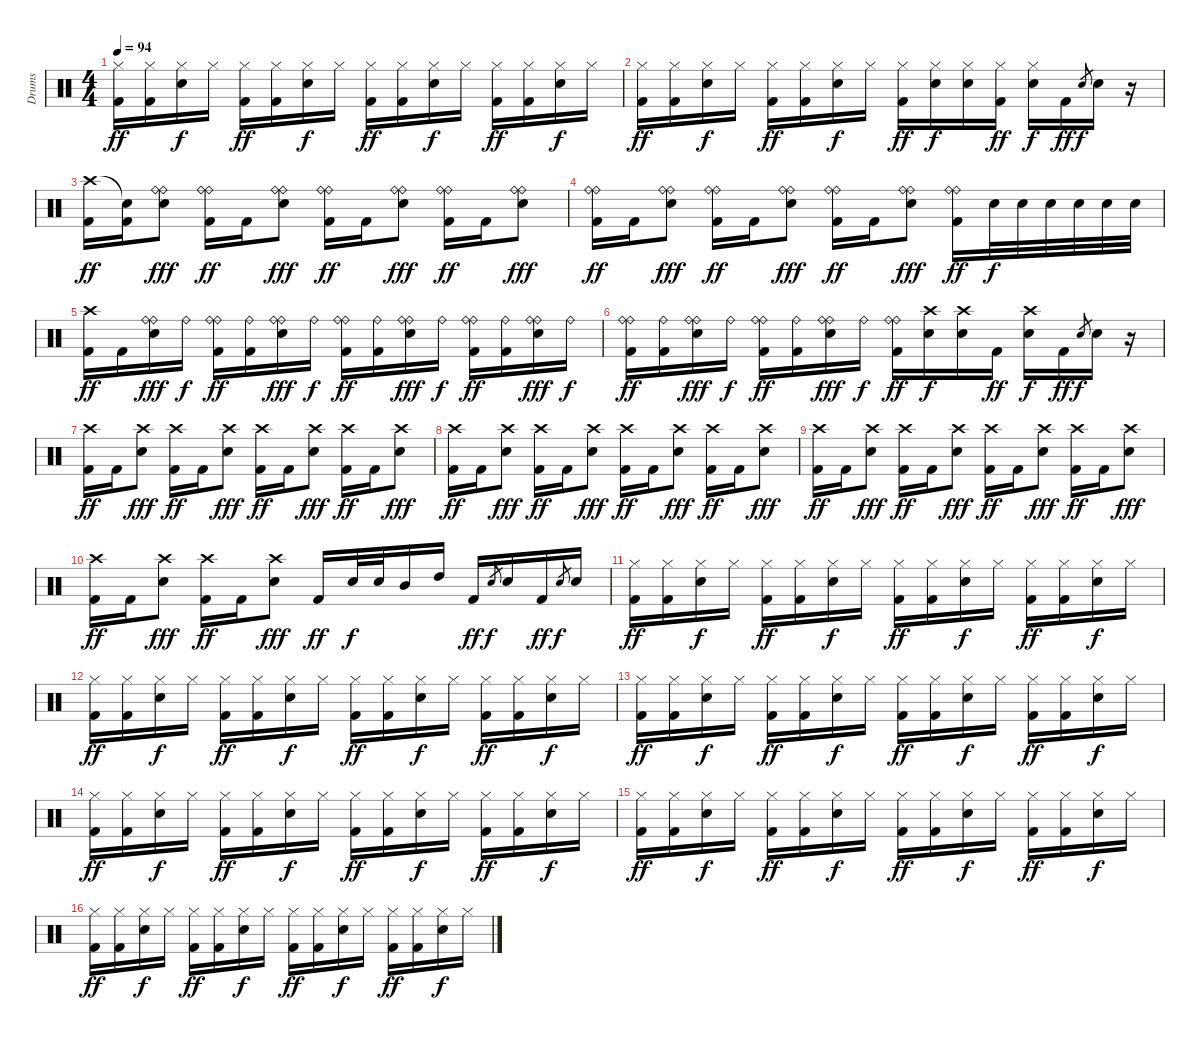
\track ("Drums" "Drums") {instrument percussion}
\staff {score}
\articulation defaults
\ts (4 4)
\tempo 94
\clef neutral
\ks c
("Hi-Hat (closed)" "Kick (hit) 2").16{dy ff} ("Hi-Hat (closed)" "Kick (hit) 2").16 ("Hi-Hat (closed)" "Electric Snare (hit)").16{dy f} "Hi-Hat (closed)".16 ("Hi-Hat (closed)" "Kick (hit) 2").16{dy ff} ("Hi-Hat (closed)" "Kick (hit) 2").16 ("Hi-Hat (closed)" "Electric Snare (hit)").16{dy f} "Hi-Hat (closed)".16 ("Hi-Hat (closed)" "Kick (hit) 2").16{dy ff} ("Hi-Hat (closed)" "Kick (hit) 2").16 ("Hi-Hat (closed)" "Electric Snare (hit)").16{dy f} "Hi-Hat (closed)".16 ("Hi-Hat (closed)" "Kick (hit) 2").16{dy ff} ("Hi-Hat (closed)" "Kick (hit) 2").16 ("Hi-Hat (closed)" "Electric Snare (hit)").16{dy f} "Hi-Hat (closed)".16 |
("Hi-Hat (closed)" "Kick (hit) 2").16{dy ff} ("Hi-Hat (closed)" "Kick (hit) 2").16 ("Hi-Hat (closed)" "Electric Snare (hit)").16{dy f} "Hi-Hat (closed)".16 ("Hi-Hat (closed)" "Kick (hit) 2").16{dy ff} ("Hi-Hat (closed)" "Kick (hit) 2").16 ("Hi-Hat (closed)" "Electric Snare (hit)").16{dy f} "Hi-Hat (closed)".16 ("Hi-Hat (closed)" "Kick (hit) 2").16{dy ff} ("Hi-Hat (closed)" "Electric Snare (hit)").16{dy f} ("Hi-Hat (closed)" "Electric Snare (hit)").16 ("Hi-Hat (closed)" "Kick (hit) 2").16{dy ff} ("Hi-Hat (closed)" "Electric Snare (hit)").16{dy f} "Kick (hit) 2".16{dy ff} "Electric Snare (hit)".8{gr dy f} "Electric Snare (hit)".16 r.16 |
("Crash high (hit)" "Kick (hit) 2").16{dy ff} ("Snare (hit)"{t} "Kick (hit) 2").16 ("Ride (bell)" "Ride (bell)" "Electric Snare (hit)").8{dy fff} ("Ride (bell)" "Ride (bell)" "Kick (hit) 2").16{dy ff} "Kick (hit) 2".16 ("Ride (bell)" "Ride (bell)" "Electric Snare (hit)").8{dy fff} ("Ride (bell)" "Ride (bell)" "Kick (hit) 2").16{dy ff} "Kick (hit) 2".16 ("Ride (bell)" "Ride (bell)" "Electric Snare (hit)").8{dy fff} ("Ride (bell)" "Ride (bell)" "Kick (hit) 2").16{dy ff} "Kick (hit) 2".16 ("Ride (bell)" "Ride (bell)" "Electric Snare (hit)").8{dy fff} |
("Ride (bell)" "Ride (bell)" "Kick (hit) 2").16{dy ff} "Kick (hit) 2".16 ("Ride (bell)" "Ride (bell)" "Electric Snare (hit)").8{dy fff} ("Ride (bell)" "Ride (bell)" "Kick (hit) 2").16{dy ff} "Kick (hit) 2".16 ("Ride (bell)" "Ride (bell)" "Electric Snare (hit)").8{dy fff} ("Ride (bell)" "Ride (bell)" "Kick (hit) 2").16{dy ff} "Kick (hit) 2".16 ("Ride (bell)" "Ride (bell)" "Electric Snare (hit)").8{dy fff} ("Ride (bell)" "Ride (bell)" "Kick (hit) 2").16{dy ff} "Electric Snare (hit)".32{dy f} "Electric Snare (hit)".32 "Electric Snare (hit)".32 "Electric Snare (hit)".32 "Electric Snare (hit)".32 "Electric Snare (hit)".32 |
("Crash high (hit)" "Kick (hit) 2").16{dy ff} "Kick (hit) 2".16 ("Ride (bell)" "Ride (bell)" "Electric Snare (hit)").16{dy fff} "Ride (bell)".16{dy f} ("Ride (bell)" "Ride (bell)" "Kick (hit) 2").16{dy ff} ("Ride (bell)" "Kick (hit) 2").16 ("Ride (bell)" "Ride (bell)" "Electric Snare (hit)").16{dy fff} "Ride (bell)".16{dy f} ("Ride (bell)" "Ride (bell)" "Kick (hit) 2").16{dy ff} ("Ride (bell)" "Kick (hit) 2").16 ("Ride (bell)" "Ride (bell)" "Electric Snare (hit)").16{dy fff} "Ride (bell)".16{dy f} ("Ride (bell)" "Ride (bell)" "Kick (hit) 2").16{dy ff} ("Ride (bell)" "Kick (hit) 2").16 ("Ride (bell)" "Ride (bell)" "Electric Snare (hit)").16{dy fff} "Ride (bell)".16{dy f} |
("Ride (bell)" "Ride (bell)" "Kick (hit) 2").16{dy ff} ("Ride (bell)" "Kick (hit) 2").16 ("Ride (bell)" "Ride (bell)" "Electric Snare (hit)").16{dy fff} "Ride (bell)".16{dy f} ("Ride (bell)" "Ride (bell)" "Kick (hit) 2").16{dy ff} ("Ride (bell)" "Kick (hit) 2").16 ("Ride (bell)" "Ride (bell)" "Electric Snare (hit)").16{dy fff} "Ride (bell)".16{dy f} ("Ride (bell)" "Ride (bell)" "Kick (hit) 2").16{dy ff} ("Crash high (hit)" "Electric Snare (hit)").16{dy f} ("Crash high (hit)" "Electric Snare (hit)").16 "Kick (hit) 2".16{dy ff} ("Crash high (hit)" "Electric Snare (hit)").16{dy f} "Kick (hit) 2".16{dy ff} "Electric Snare (hit)".8{gr dy f} "Electric Snare (hit)".16 r.16 |
("Crash high (hit)" "Kick (hit) 2").16{dy ff} "Kick (hit) 2".16 ("Crash high (hit)" "Electric Snare (hit)").8{dy fff} ("Crash high (hit)" "Kick (hit) 2").16{dy ff} "Kick (hit) 2".16 ("Crash high (hit)" "Electric Snare (hit)").8{dy fff} ("Crash high (hit)" "Kick (hit) 2").16{dy ff} "Kick (hit) 2".16 ("Crash high (hit)" "Electric Snare (hit)").8{dy fff} ("Crash high (hit)" "Kick (hit) 2").16{dy ff} "Kick (hit) 2".16 ("Crash high (hit)" "Electric Snare (hit)").8{dy fff} |
("Crash high (hit)" "Kick (hit) 2").16{dy ff} "Kick (hit) 2".16 ("Crash high (hit)" "Electric Snare (hit)").8{dy fff} ("Crash high (hit)" "Kick (hit) 2").16{dy ff} "Kick (hit) 2".16 ("Crash high (hit)" "Electric Snare (hit)").8{dy fff} ("Crash high (hit)" "Kick (hit) 2").16{dy ff} "Kick (hit) 2".16 ("Crash high (hit)" "Electric Snare (hit)").8{dy fff} ("Crash high (hit)" "Kick (hit) 2").16{dy ff} "Kick (hit) 2".16 ("Crash high (hit)" "Electric Snare (hit)").8{dy fff} |
("Crash high (hit)" "Kick (hit) 2").16{dy ff} "Kick (hit) 2".16 ("Crash high (hit)" "Electric Snare (hit)").8{dy fff} ("Crash high (hit)" "Kick (hit) 2").16{dy ff} "Kick (hit) 2".16 ("Crash high (hit)" "Electric Snare (hit)").8{dy fff} ("Crash high (hit)" "Kick (hit) 2").16{dy ff} "Kick (hit) 2".16 ("Crash high (hit)" "Electric Snare (hit)").8{dy fff} ("Crash high (hit)" "Kick (hit) 2").16{dy ff} "Kick (hit) 2".16 ("Crash high (hit)" "Electric Snare (hit)").8{dy fff} |
("Crash high (hit)" "Kick (hit) 2").16{dy ff} "Kick (hit) 2".16 ("Crash high (hit)" "Electric Snare (hit)").8{dy fff} ("Crash high (hit)" "Kick (hit) 2").16{dy ff} "Kick (hit) 2".16 ("Crash high (hit)" "Electric Snare (hit)").8{dy fff} "Kick (hit) 2".16{dy ff} "Electric Snare (hit)".32{dy f} "Electric Snare (hit)".32 "Mid Tom (hit)".16 "High Tom (hit)".16 "Kick (hit) 2".16{dy ff} "Electric Snare (hit)".8{gr dy f} "Electric Snare (hit)".16 "Kick (hit) 2".16{dy ff} "Electric Snare (hit)".8{gr dy f} "Electric Snare (hit)".16 |
("Hi-Hat (closed)" "Kick (hit) 2").16{dy ff} ("Hi-Hat (closed)" "Kick (hit) 2").16 ("Hi-Hat (closed)" "Electric Snare (hit)").16{dy f} "Hi-Hat (closed)".16 ("Hi-Hat (closed)" "Kick (hit) 2").16{dy ff} ("Hi-Hat (closed)" "Kick (hit) 2").16 ("Hi-Hat (closed)" "Electric Snare (hit)").16{dy f} "Hi-Hat (closed)".16 ("Hi-Hat (closed)" "Kick (hit) 2").16{dy ff} ("Hi-Hat (closed)" "Kick (hit) 2").16 ("Hi-Hat (closed)" "Electric Snare (hit)").16{dy f} "Hi-Hat (closed)".16 ("Hi-Hat (closed)" "Kick (hit) 2").16{dy ff} ("Hi-Hat (closed)" "Kick (hit) 2").16 ("Hi-Hat (closed)" "Electric Snare (hit)").16{dy f} "Hi-Hat (closed)".16 |
("Hi-Hat (closed)" "Kick (hit) 2").16{dy ff} ("Hi-Hat (closed)" "Kick (hit) 2").16 ("Hi-Hat (closed)" "Electric Snare (hit)").16{dy f} "Hi-Hat (closed)".16 ("Hi-Hat (closed)" "Kick (hit) 2").16{dy ff} ("Hi-Hat (closed)" "Kick (hit) 2").16 ("Hi-Hat (closed)" "Electric Snare (hit)").16{dy f} "Hi-Hat (closed)".16 ("Hi-Hat (closed)" "Kick (hit) 2").16{dy ff} ("Hi-Hat (closed)" "Kick (hit) 2").16 ("Hi-Hat (closed)" "Electric Snare (hit)").16{dy f} "Hi-Hat (closed)".16 ("Hi-Hat (closed)" "Kick (hit) 2").16{dy ff} ("Hi-Hat (closed)" "Kick (hit) 2").16 ("Hi-Hat (closed)" "Electric Snare (hit)").16{dy f} "Hi-Hat (closed)".16 |
("Hi-Hat (closed)" "Kick (hit) 2").16{dy ff} ("Hi-Hat (closed)" "Kick (hit) 2").16 ("Hi-Hat (closed)" "Electric Snare (hit)").16{dy f} "Hi-Hat (closed)".16 ("Hi-Hat (closed)" "Kick (hit) 2").16{dy ff} ("Hi-Hat (closed)" "Kick (hit) 2").16 ("Hi-Hat (closed)" "Electric Snare (hit)").16{dy f} "Hi-Hat (closed)".16 ("Hi-Hat (closed)" "Kick (hit) 2").16{dy ff} ("Hi-Hat (closed)" "Kick (hit) 2").16 ("Hi-Hat (closed)" "Electric Snare (hit)").16{dy f} "Hi-Hat (closed)".16 ("Hi-Hat (closed)" "Kick (hit) 2").16{dy ff} ("Hi-Hat (closed)" "Kick (hit) 2").16 ("Hi-Hat (closed)" "Electric Snare (hit)").16{dy f} "Hi-Hat (closed)".16 |
("Hi-Hat (closed)" "Kick (hit) 2").16{dy ff} ("Hi-Hat (closed)" "Kick (hit) 2").16 ("Hi-Hat (closed)" "Electric Snare (hit)").16{dy f} "Hi-Hat (closed)".16 ("Hi-Hat (closed)" "Kick (hit) 2").16{dy ff} ("Hi-Hat (closed)" "Kick (hit) 2").16 ("Hi-Hat (closed)" "Electric Snare (hit)").16{dy f} "Hi-Hat (closed)".16 ("Hi-Hat (closed)" "Kick (hit) 2").16{dy ff} ("Hi-Hat (closed)" "Kick (hit) 2").16 ("Hi-Hat (closed)" "Electric Snare (hit)").16{dy f} "Hi-Hat (closed)".16 ("Hi-Hat (closed)" "Kick (hit) 2").16{dy ff} ("Hi-Hat (closed)" "Kick (hit) 2").16 ("Hi-Hat (closed)" "Electric Snare (hit)").16{dy f} "Hi-Hat (closed)".16 |
("Hi-Hat (closed)" "Kick (hit) 2").16{dy ff} ("Hi-Hat (closed)" "Kick (hit) 2").16 ("Hi-Hat (closed)" "Electric Snare (hit)").16{dy f} "Hi-Hat (closed)".16 ("Hi-Hat (closed)" "Kick (hit) 2").16{dy ff} ("Hi-Hat (closed)" "Kick (hit) 2").16 ("Hi-Hat (closed)" "Electric Snare (hit)").16{dy f} "Hi-Hat (closed)".16 ("Hi-Hat (closed)" "Kick (hit) 2").16{dy ff} ("Hi-Hat (closed)" "Kick (hit) 2").16 ("Hi-Hat (closed)" "Electric Snare (hit)").16{dy f} "Hi-Hat (closed)".16 ("Hi-Hat (closed)" "Kick (hit) 2").16{dy ff} ("Hi-Hat (closed)" "Kick (hit) 2").16 ("Hi-Hat (closed)" "Electric Snare (hit)").16{dy f} "Hi-Hat (closed)".16 |
("Hi-Hat (closed)" "Kick (hit) 2").16{dy ff} ("Hi-Hat (closed)" "Kick (hit) 2").16 ("Hi-Hat (closed)" "Electric Snare (hit)").16{dy f} "Hi-Hat (closed)".16 ("Hi-Hat (closed)" "Kick (hit) 2").16{dy ff} ("Hi-Hat (closed)" "Kick (hit) 2").16 ("Hi-Hat (closed)" "Electric Snare (hit)").16{dy f} "Hi-Hat (closed)".16 ("Hi-Hat (closed)" "Kick (hit) 2").16{dy ff} ("Hi-Hat (closed)" "Kick (hit) 2").16 ("Hi-Hat (closed)" "Electric Snare (hit)").16{dy f} "Hi-Hat (closed)".16 ("Hi-Hat (closed)" "Kick (hit) 2").16{dy ff} ("Hi-Hat (closed)" "Kick (hit) 2").16 ("Hi-Hat (closed)" "Electric Snare (hit)").16{dy f} "Hi-Hat (closed)".16
